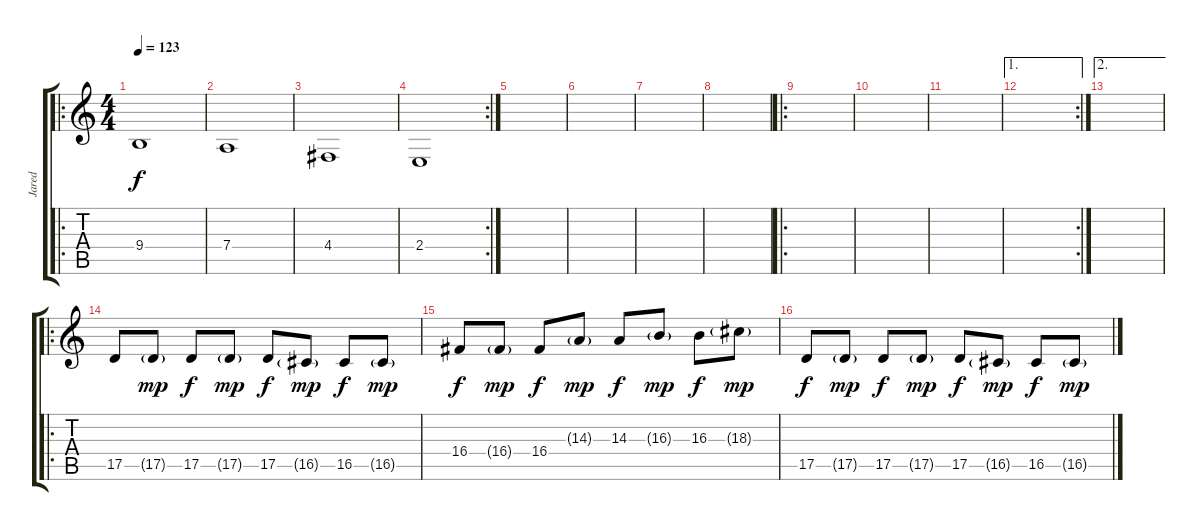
\track ("Jared" "Jared") {instrument synthvoice}
\staff {score tabs}
\tuning (E4 B3 G3 D3 A2 E2) {hide}
\ro
\ts (4 4)
\tempo 123
\clef g2
\ks c
9.4.1{dy f} |
7.4.1 |
4.4.1 |
\rc 2
2.4.1 |
|
|
|
|
\ro
|
|
|
\ae 1
\rc 2
|
\ae 2
|
\ro
17.5.8 17.5{g}.8{dy mp} 17.5.8{dy f} 17.5{g}.8{dy mp} 17.5.8{dy f} 16.5{g}.8{dy mp} 16.5.8{dy f} 16.5{g}.8{dy mp} |
16.4.8{dy f} 16.4{g}.8{dy mp} 16.4.8{dy f} 14.3{g}.8{dy mp} 14.3.8{dy f} 16.3{g}.8{dy mp} 16.3.8{dy f} 18.3{g}.8{dy mp} |
17.5.8{dy f} 17.5{g}.8{dy mp} 17.5.8{dy f} 17.5{g}.8{dy mp} 17.5.8{dy f} 16.5{g}.8{dy mp} 16.5.8{dy f} 16.5{g}.8{dy mp}
